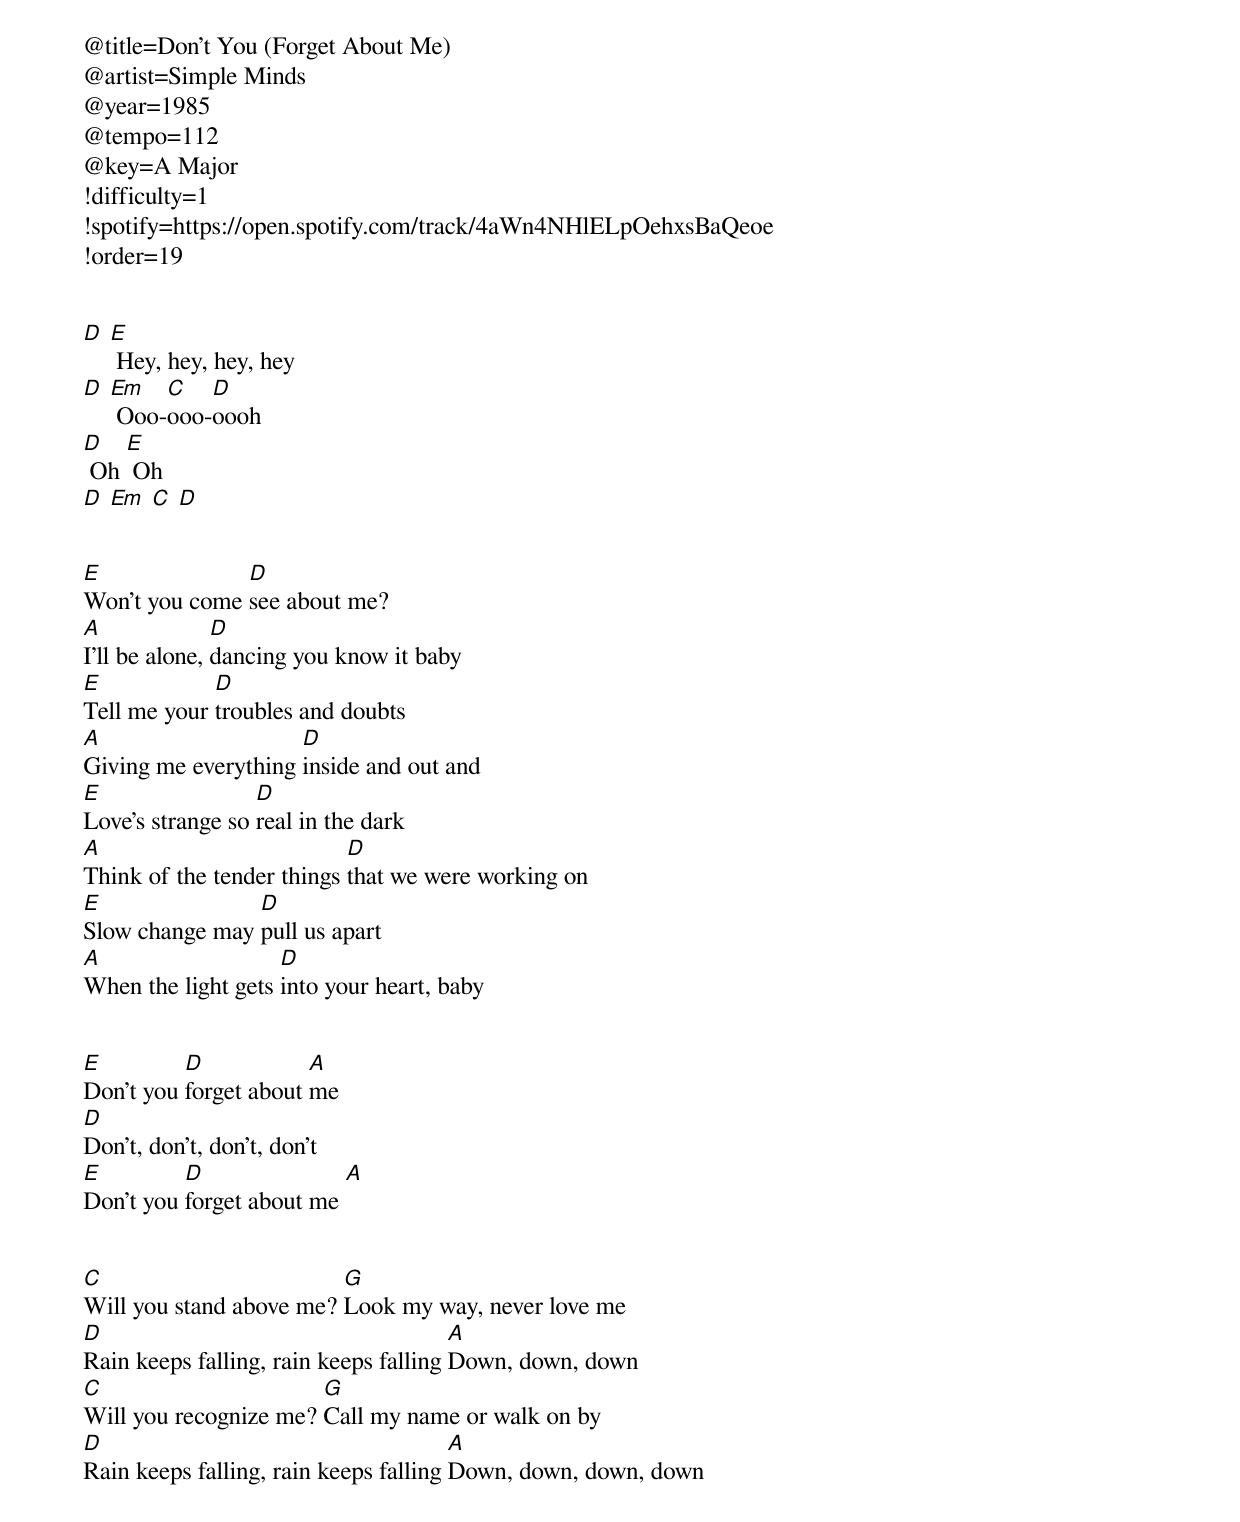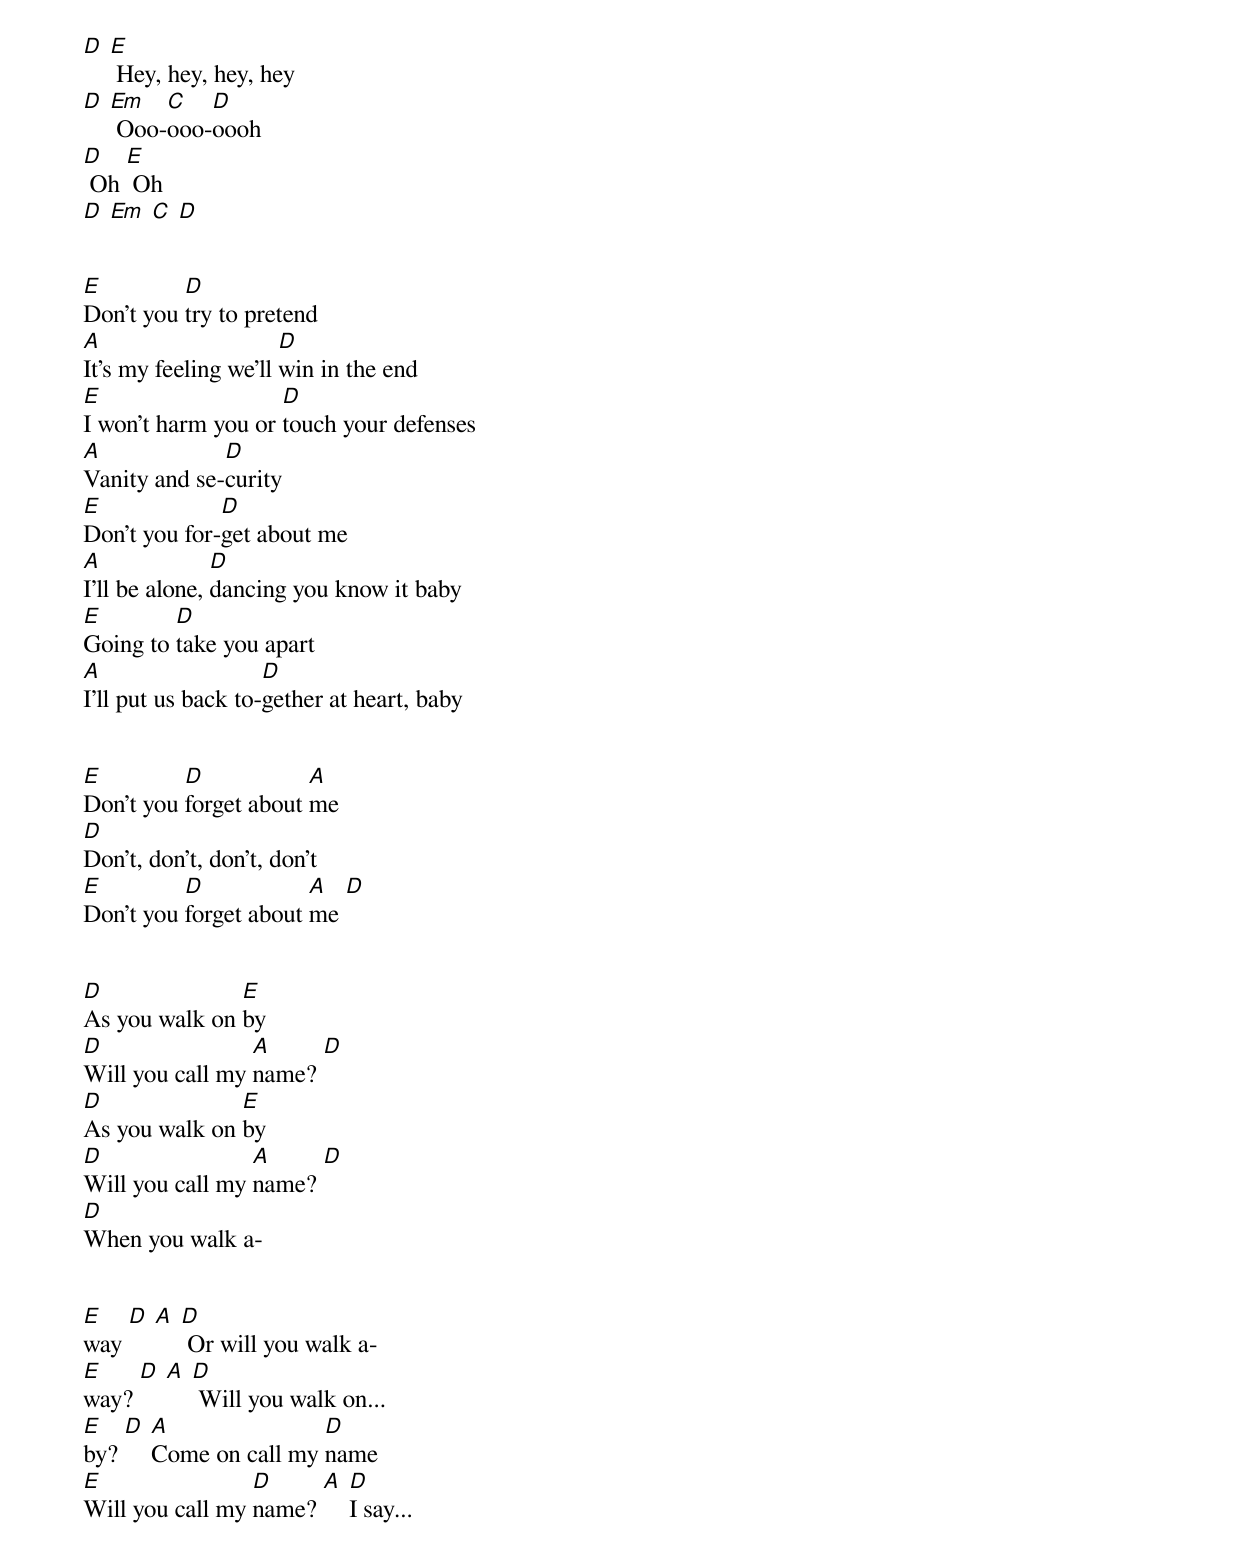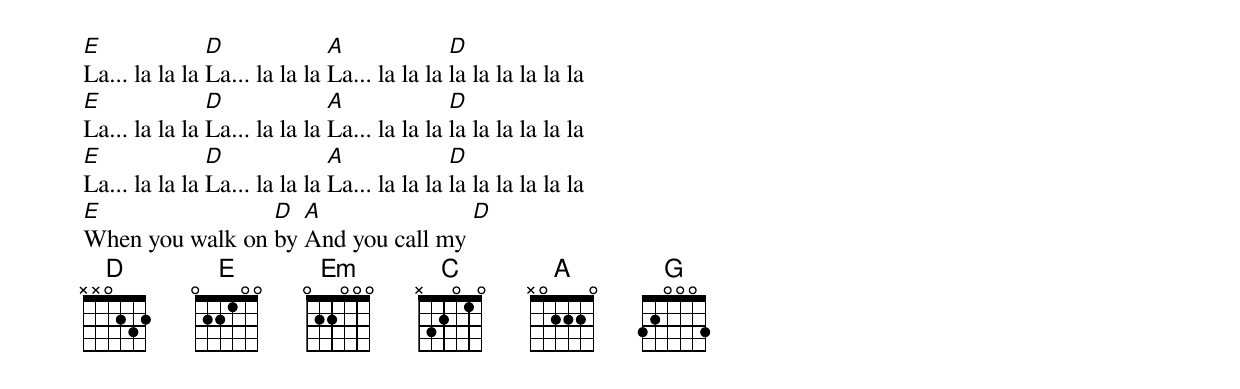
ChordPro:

@title=Don't You (Forget About Me)
@artist=Simple Minds
@year=1985
@tempo=112
@key=A Major
!difficulty=1
!spotify=https://open.spotify.com/track/4aWn4NHlELpOehxsBaQeoe
!order=19


[D] [E] Hey, hey, hey, hey
[D] [Em] Ooo-[C]ooo-[D]oooh
[D] Oh [E] Oh
[D] [Em] [C] [D]


[E]Won't you come [D]see about me?
[A]I'll be alone, [D]dancing you know it baby
[E]Tell me your [D]troubles and doubts
[A]Giving me everything [D]inside and out and
[E]Love's strange so [D]real in the dark
[A]Think of the tender things [D]that we were working on
[E]Slow change may [D]pull us apart
[A]When the light gets [D]into your heart, baby


[E]Don't you [D]forget about [A]me
[D]Don't, don't, don't, don't
[E]Don't you [D]forget about me [A]


[C]Will you stand above me? [G]Look my way, never love me
[D]Rain keeps falling, rain keeps falling [A]Down, down, down
[C]Will you recognize me? [G]Call my name or walk on by
[D]Rain keeps falling, rain keeps falling [A]Down, down, down, down


[D] [E] Hey, hey, hey, hey
[D] [Em] Ooo-[C]ooo-[D]oooh
[D] Oh [E] Oh
[D] [Em] [C] [D]


[E]Don't you [D]try to pretend
[A]It's my feeling we'll [D]win in the end
[E]I won't harm you or [D]touch your defenses
[A]Vanity and se-[D]curity
[E]Don't you for-[D]get about me
[A]I'll be alone, [D]dancing you know it baby
[E]Going to [D]take you apart
[A]I'll put us back to-[D]gether at heart, baby


[E]Don't you [D]forget about [A]me
[D]Don't, don't, don't, don't
[E]Don't you [D]forget about [A]me [D]


[D]As you walk on [E]by
[D]Will you call my [A]name? [D]
[D]As you walk on [E]by
[D]Will you call my [A]name? [D]
[D]When you walk a-


[E]way [D] [A] [D] Or will you walk a-
[E]way? [D] [A] [D] Will you walk on...
[E]by? [D] [A]Come on call my [D]name
[E]Will you call my [D]name? [A] [D]I say...


[E]La... la la la [D]La... la la la [A]La... la la la [D]la la la la la la
[E]La... la la la [D]La... la la la [A]La... la la la [D]la la la la la la
[E]La... la la la [D]La... la la la [A]La... la la la [D]la la la la la la
[E]When you walk on [D]by [A]And you call my [D]
